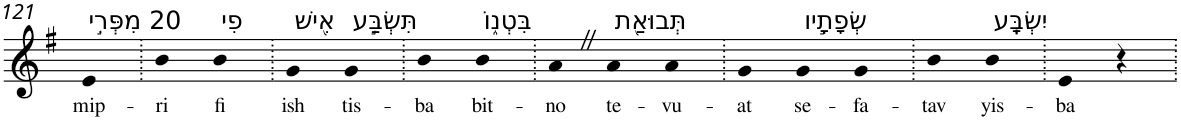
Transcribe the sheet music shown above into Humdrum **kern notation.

**kern	**text
*part1	*part1
*staff1	*staff1
*I"Piano	*
*I'Pno	*
!!LO:PB:g=z
*clefG2	*
*k[f#]	*
*G:	*
=121	=121
!LO:TX:a:t=20 מִפְּרִ֣י	!
!	!LO:LY:b
4e	mip-
=122.	=122.
!	!LO:LY:b
4b	-ri
!LO:TX:a:t=פִי	!
!	!LO:LY:b
4b	fi
=123.	=123.
!LO:TX:a:t=אִ֭ישׁ	!
!	!LO:LY:b
4g	ish
!LO:TX:a:t=תִּשְׂבַּ֣ע	!
!	!LO:LY:b
4g	tis-
=124.	=124.
!	!LO:LY:b
4b	-ba
!LO:TX:a:t=בִּטְנ֑וֹ	!
!	!LO:LY:b
4b	bit-
=125.	=125.
!	!LO:LY:b
4aZ	-no
!LO:TX:a:t=תְּבוּאַ֖ת	!
!	!LO:LY:b
4a	te-
!	!LO:LY:b
4a	-vu-
=126.	=126.
!	!LO:LY:b
4g	-at
!LO:TX:a:t=שְׂפָתָ֣יו	!
!	!LO:LY:b
4g	se-
!	!LO:LY:b
4g	-fa-
=127.	=127.
!	!LO:LY:b
4b	-tav
!LO:TX:a:t=יִשְׂבָּֽע	!
!	!LO:LY:b
4b	yis-
=128.	=128.
!	!LO:LY:b
4e	-ba
4r	.
=.	=.
*-	*-
